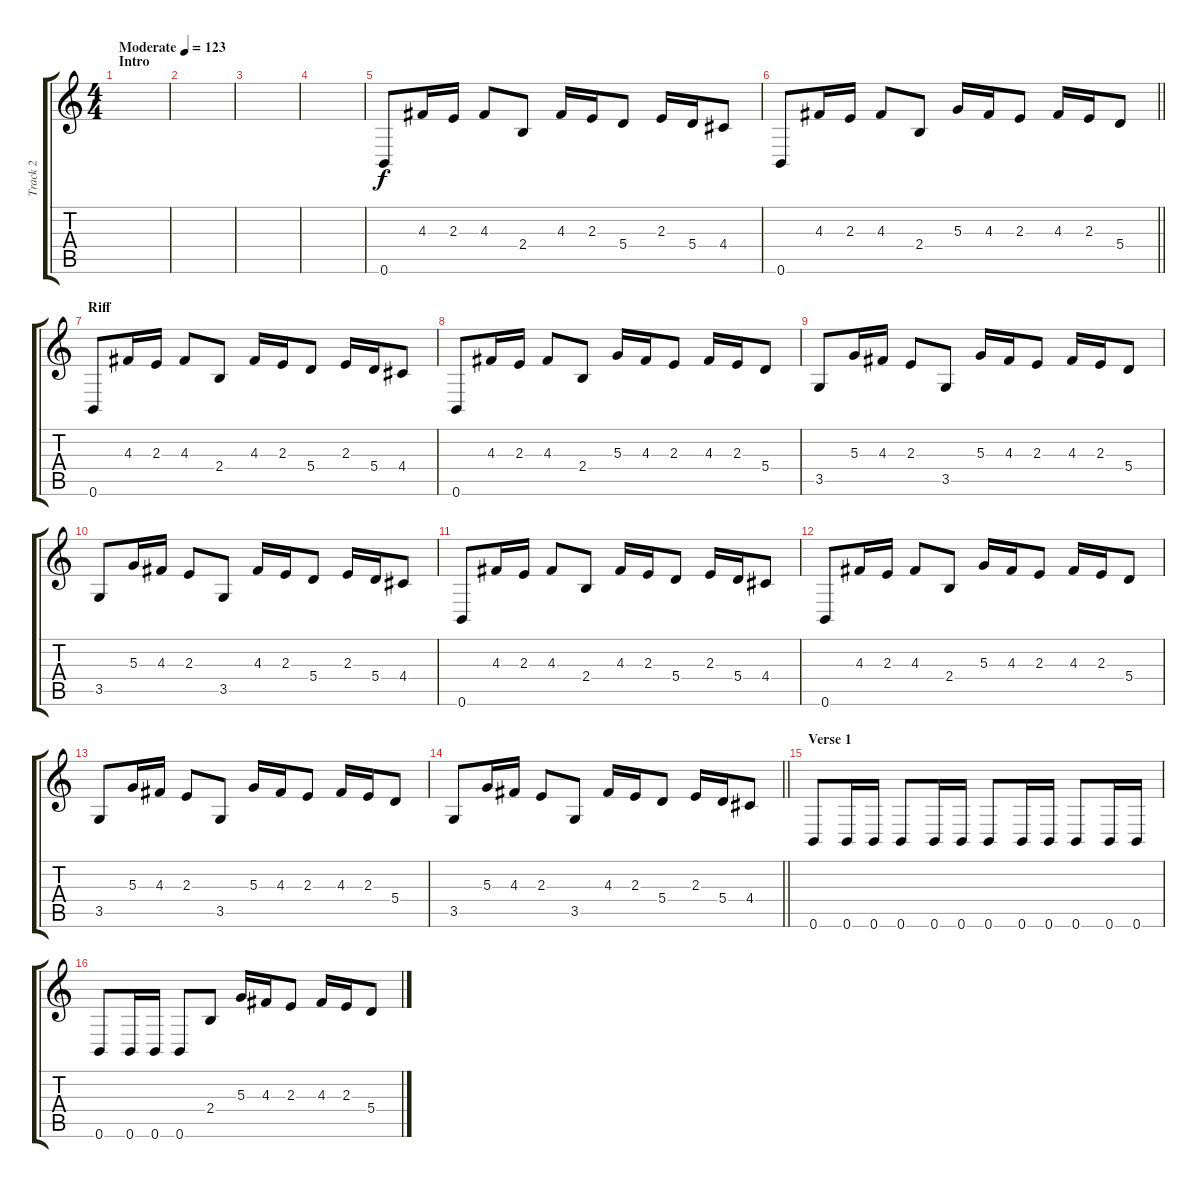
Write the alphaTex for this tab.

\track ("Track 2" "Track 2") {instrument distortionguitar}
\staff {score tabs}
\tuning (B3 Gb3 D3 A2 E2 B1) {hide}
\ts (4 4)
\section ("" "Intro")
\tempo (123 "Moderate")
\clef g2
\ks c
|
|
|
|
0.6.8 4.3.16 2.3.16 4.3.8 2.4.8 4.3.16 2.3.16 5.4.8 2.3.16 5.4.16 4.4.8 |
\barLineRight lightlight
0.6.8 4.3.16 2.3.16 4.3.8 2.4.8 5.3.16 4.3.16 2.3.8 4.3.16 2.3.16 5.4.8 |
\section ("" "Riff")
0.6.8 4.3.16 2.3.16 4.3.8 2.4.8 4.3.16 2.3.16 5.4.8 2.3.16 5.4.16 4.4.8 |
0.6.8 4.3.16 2.3.16 4.3.8 2.4.8 5.3.16 4.3.16 2.3.8 4.3.16 2.3.16 5.4.8 |
3.5.8 5.3.16 4.3.16 2.3.8 3.5.8 5.3.16 4.3.16 2.3.8 4.3.16 2.3.16 5.4.8 |
3.5.8 5.3.16 4.3.16 2.3.8 3.5.8 4.3.16 2.3.16 5.4.8 2.3.16 5.4.16 4.4.8 |
0.6.8 4.3.16 2.3.16 4.3.8 2.4.8 4.3.16 2.3.16 5.4.8 2.3.16 5.4.16 4.4.8 |
0.6.8 4.3.16 2.3.16 4.3.8 2.4.8 5.3.16 4.3.16 2.3.8 4.3.16 2.3.16 5.4.8 |
3.5.8 5.3.16 4.3.16 2.3.8 3.5.8 5.3.16 4.3.16 2.3.8 4.3.16 2.3.16 5.4.8 |
\barLineRight lightlight
3.5.8 5.3.16 4.3.16 2.3.8 3.5.8 4.3.16 2.3.16 5.4.8 2.3.16 5.4.16 4.4.8 |
\section ("" "Verse 1")
0.6.8 0.6.16 0.6.16 0.6.8 0.6.16 0.6.16 0.6.8 0.6.16 0.6.16 0.6.8 0.6.16 0.6.16 |
0.6.8 0.6.16 0.6.16 0.6.8 2.4.8 5.3.16 4.3.16 2.3.8 4.3.16 2.3.16 5.4.8
